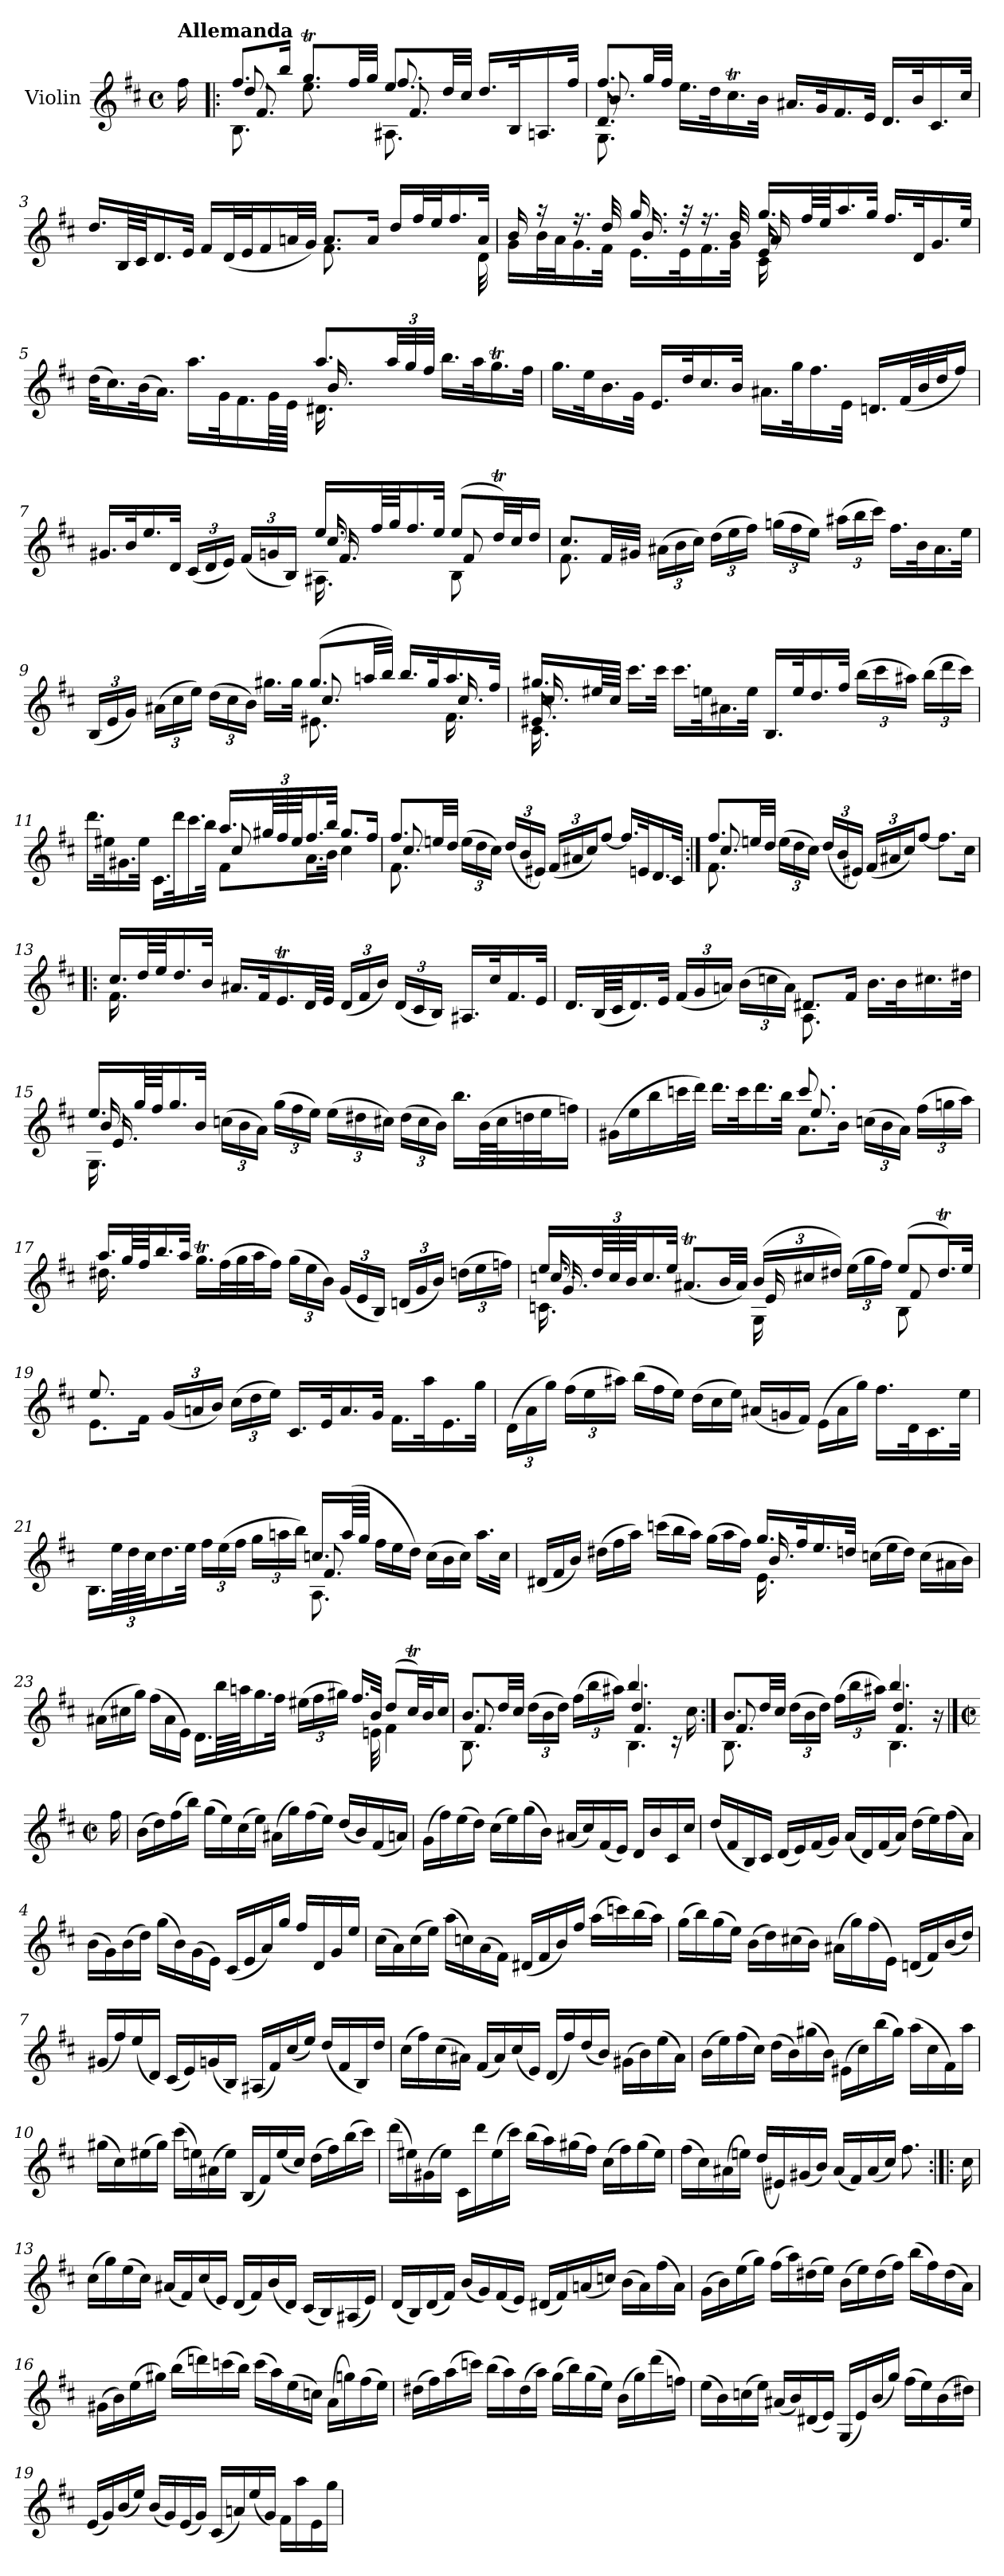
**kern
*part1
*staff1
*I"Violin
*I'Vln.
*clefG2
*k[f#c#]
*M4/4
*met(c)
=
!LO:TX:a:B:t=Allemanda
16ff#\
=1!|:
*^
*	*^
*	*	*^
8.ff#/L	8.B\	8.dd/	8.f#/
16bb/Jk	16ryy	16ryy	16ryy
8.ggT/L	8.ee\	4ryy	4ryy
32ff#/LL	16ryy	.	.
32gg/JJJ	.	.	.
8.ee/L	8.A#X\	8.ff#/	8.f#/
32dd/LL	16ryy	16ryy	16ryy
32cc#/JJJ	.	.	.
16.dd/LL	4ryy	4ryy	4ryy
32B/K	.	.	.
16.An/	.	.	.
32ff#/JJk	.	.	.
=2	=2	=2	=2
8.ff#/L	8.G\	8.b/	8.d/
32gg/LL	16ryy	16ryy	16ryy
32ff#/JJJ	.	.	.
16.ee\LL	4ryy	4ryy	4ryy
32dd\K	.	.	.
16.cc#t\	.	.	.
32b\JJk	.	.	.
16.a#X/LL	2ryy	2ryy	2ryy
32g/K	.	.	.
16.f#/	.	.	.
32e/JJk	.	.	.
16.d/LL	.	.	.
32b/K	.	.	.
16.c#/	.	.	.
32cc#/JJk	.	.	.
*	*v	*v	*v
=3	=3
16.dd/LL	2ryy
64B/LL	.
64c#/JJ	.
16.d/	.
32e/JJk	.
16f#/LL	.
(<32d/L	.
32e/J	.
16f#/	.
32an/L	.
32g/JJJ)	.
8.a/L	8.f#\
16a/Jk	16ryy
16dd/LL	8ryy
32ff#/L	.
32ee/J	.
16.ff#/	16.ryy
32a/JJk	32d\
!!LO:LB:g=z	!!
=4	=4
*^	*^
16b/	16g\LL	4ryy	2ryy
16r	32b\L	.	.
.	32a\J	.	.
16.r	16.g\	.	.
32dd/	32f#\JJk	.	.
16.gg/	16.e\LL	16.b/	.
32r	32e\K	32ryy	.
16.r	16.f#\	8ryy	.
32b/	32g\JJk	.	.
16.gg/LL	16c#\	16a/	16e/
.	16ryy	16ryy	16ryy
64ff#/LL	.	.	.
64ee/JJ	.	.	.
16.aa/	8ryy	8ryy	8ryy
32gg/JJk	.	.	.
16.ff#/LL	4ryy	4ryy	4ryy
32d/K	.	.	.
16.g/	.	.	.
32ee/JJk	.	.	.
*	*	*v	*v
=5	=5	=5
(>32dd\KLL	2ryy	2ryy
16.cc#\)	.	.
(>32b\K	.	.
16.a\JJ)	.	.
16.aa\LL	.	.
32g\K	.	.
16.f#\	.	.
64g\LL	.	.
64e\JJJJ	.	.
8.aa/L	16.d#X\	16.b/
.	32ryy	32ryy
.	8ryy	8ryy
*Xbrackettup	*	*
48aa/LL	.	.
48gg/	.	.
48ff#/JJJ	.	.
16.bb\LL	4ryy	4ryy
32aa\K	.	.
16.ggT\	.	.
32ff#\JJk	.	.
*v	*v	*v
=6
16.gg\LL
32ee\K
16.b\
32g\JJk
16.e/LL
32dd/K
16.cc#/
32b/JJk
16.a#X\LL
32gg\K
16.ff#\
32e\JJk
16.dn/LL
(<32f#/L
32b/
32dd/J
16ff#/JJ)
!!LO:LB:g=z
=7
*^
*	*^
*	*	*^
16.g#X/LL	2ryy	2ryy	2ryy
32b/K	.	.	.
16.ee/	.	.	.
32d/JJk	.	.	.
(<24c#/LL	.	.	.
24d/	.	.	.
24e/JJ)	.	.	.
(<24f#/LL	.	.	.
24gn/	.	.	.
24B/JJ)	.	.	.
16.ee/LL	16.A#X\	16.cc#/	16.f#/
64ff#/LL	32ryy	32ryy	32ryy
64gg/JJ	.	.	.
16.ff#/	8ryy	8ryy	8ryy
32ee/JJk	.	.	.
(>8ee/L	8B\	8f#/	8ryy
32ddT/LL)	8ryy	8ryy	8ryy
32cc#/J	.	.	.
16dd/JJ	.	.	.
*	*v	*v	*v
=8	=8
8.cc#/L	8.f#\
32f#/LL	16ryy
32g#X/JJJ	.
(<24a#X\LL	4ryy
24b\	.
24cc#\JJ)	.
(>24dd\LL	.
24ee\	.
24ff#\JJ)	.
(>24ggn\LL	2ryy
24ff#\	.
24ee\JJ)	.
(>24aa#X\LL	.
24bb\	.
24ccc#\JJ)	.
16.ff#\LL	.
32b\K	.
16.a#\	.
32ee\JJk	.
!!LO:LB:g=z	!!
=9	=9
*	*^
(<24B/LL	2ryy	2ryy
24e/	.	.
24g/JJ)	.	.
(>24a#X\LL	.	.
24cc#\	.	.
24ee\JJ)	.	.
(>24dd\LL	.	.
24cc#\	.	.
24b\JJ)	.	.
16.gg#X\LL	.	.
32gg#\JJk	.	.
(>8.gg#/L	8.e#X\	8.cc#/
32aan/LL	16ryy	16ryy
32bb/JJJ)	.	.
16.bb/LL	8ryy	8ryy
32gg#/K	.	.
16.aa/	16.f#\	16.cc#/
32ff#/JJk	32ryy	32ryy
=10	=10	=10
*	*	*^
16.gg#X/LL	16.cc#/	16.e#X/	16.c#\
64ee#X/LL	32ryy	32ryy	32ryy
64cc#/JJJJ	.	.	.
16.ccc#\LL	8ryy	8ryy	8ryy
32ccc#\JJk	.	.	.
16.ccc#\LL	4ryy	4ryy	4ryy
32een\K	.	.	.
16.a#X\	.	.	.
32ee\JJk	.	.	.
16.B/LL	2ryy	2ryy	2ryy
32ee/K	.	.	.
16.dd/	.	.	.
32ff#/JJk	.	.	.
(>24bb\LL	.	.	.
24ccc#\	.	.	.
24aa#X\JJ)	.	.	.
(>24bb\LL	.	.	.
24ddd\	.	.	.
24ccc#\JJ)	.	.	.
*	*	*v	*v
!!LO:LB:g=z
=11	=11	=11
16.ddd\LL	2ryy	2ryy
32ee#X\K	.	.
16.g#X\	.	.
32ee#\JJk	.	.
16.c#\LL	.	.
32ddd\K	.	.
16.ccc#\	.	.
32bb\JJk	.	.
16.aa/LL	8f#\L	8cc#/
96gg#X/LL	.	.
96ff#/	.	.
96ee#/JJ	.	.
16.ff#/	16.a\L	8ryy
32bb/JJk	32b\JJk	.
8.gg#/L	4cc#\	4ryy
16ff#/Jk	.	.
=12	=12	=12
8.ff#/L	8.f#\	8.cc#/
32een/LL	16ryy	16ryy
32dd/JJJ	.	.
(>24ee\LL	4ryy	4ryy
24dd\	.	.
24cc#\JJ)	.	.
(<24dd/LL	.	.
24b/	.	.
24e#X/JJ)	.	.
(<24f#/LL	2ryy	2ryy
24a#X/	.	.
24cc#/J)	.	.
[8ff#/J	.	.
16.ff#/LL]	.	.
32en/K	.	.
16.d/	.	.
32c#/JJk	.	.
=12X1:|!	=12X1:|!	=12X1:|!
8.ff#/L	8.f#\	8.cc#/
32een/LL	16ryy	16ryy
32dd/JJJ	.	.
(>24ee\LL	4ryy	4ryy
24dd\	.	.
24cc#\JJ)	.	.
(<24dd/LL	.	.
24b/	.	.
24e#X/JJ)	.	.
(<24f#/LL	2ryy	2ryy
24a#X/	.	.
24cc#/J)	.	.
[8ff#/J	.	.
8.ff#\L]	.	.
16cc#\Jk	.	.
*	*v	*v
!!LO:LB:g=z
=13!|:	=13!|:
16.cc#/LL	16.f#\
64dd/LL	32ryy
64ee/JJ	.
16.dd/	8ryy
32b/JJk	.
16.a#X/LL	4ryy
32f#/K	.
16.eT/	.
64d/LL	.
64e/JJJJ	.
(<24d/LL	2ryy
24f#/	.
24b/JJ)	.
(<24d/LL	.
24c#/	.
24B/JJ)	.
16.A#X/LL	.
32cc#/K	.
16.f#/	.
32e/JJk	.
=14	=14
16.d/LL	2ryy
(<64B/LL	.
64c#/JJ	.
16.d/)	.
32e/JJk	.
(<24f#/LL	.
24g/	.
24an/JJ)	.
(>24b\LL	.
24ccn\	.
24a\JJ)	.
8.d#X/L	8.A\
16f#/Jk	16ryy
16.b\LL	4ryy
32b\K	.
16.cc#X\	.
32dd#X\JJk	.
!!LO:LB:g=z	!!
=15	=15
*^	*^
16.ee/LL	16.G\	16.b/	16.e/
64gg/LL	32ryy	32ryy	32ryy
64ff#/JJ	.	.	.
16.gg/	8ryy	8ryy	8ryy
32b/JJk	.	.	.
(>24ccn\LL	4ryy	4ryy	4ryy
24b\	.	.	.
24a\JJ)	.	.	.
(>24gg\LL	.	.	.
24ff#\	.	.	.
24ee\JJ)	.	.	.
(>24ee\LL	2ryy	2ryy	2ryy
24dd#X\	.	.	.
24cc#X\JJ)	.	.	.
(>24dd#\LL	.	.	.
24cc#\	.	.	.
24b\JJ)	.	.	.
16.bb\LL	.	.	.
(>64b\LL	.	.	.
64cc#\J	.	.	.
32ddn\	.	.	.
32ee\J	.	.	.
16ffn\JJ)	.	.	.
*	*	*v	*v
=16	=16	=16
2ryy	(>16g#X\LL	2ryy
.	16ee\	.
.	16bb\	.
.	32cccn\L	.
.	32ddd\JJJ)	.
.	16.ddd\LL	.
.	32ccc\K	.
.	16.ddd\	.
.	32bb\JJk	.
8.ccc/	8.a\L	8.ee/
16ryy	16b\Jk	16ryy
4ryy	(>24ccn\LL	4ryy
.	24b\	.
.	24a\JJ)	.
.	(>24ff#\LL	.
.	24ggn\	.
.	24aa\JJ)	.
*	*v	*v
!!LO:LB:g=z
=17	=17
16.aa/LL	16.dd#X\
64gg/LL	32ryy
64ff#/JJ	.
16.bb/	8ryy
32aa/JJk	.
16.ggT\LL	4ryy
(>32ff#\L	.
32gg\	.
32aa\J	.
16ff#\JJ)	.
(>24gg\LL	2ryy
24ee\	.
24b\JJ)	.
(<24g/LL	.
24e/	.
24B/JJ)	.
(<24dn/LL	.
24g/	.
24b/JJ)	.
(>24ddn\LL	.
24ee\	.
24ffn\JJ)	.
=18	=18
*^	*^
16.ee/LL	16.cn\	16.ccn/	16.g/
96dd/LL	32ryy	32ryy	32ryy
96cc/	.	.	.
96b/JJ	.	.	.
16.cc/	8ryy	8ryy	8ryy
32ee/JJk	.	.	.
(<8.a#Xt/L	4ryy	4ryy	4ryy
32b/LL	.	.	.
32a#/JJJ)	.	.	.
(>24b/LL	16G\	16e/	2ryy
24cc#X/	.	.	.
.	16ryy	16ryy	.
24dd#X/JJ)	.	.	.
(>24ee\LL	8ryy	8ryy	.
24gg\	.	.	.
24ff#\JJ)	.	.	.
(>8ee/L	8B\	8f#/	.
16.dd#t/L)	8ryy	8ryy	.
32ee/JJk	.	.	.
*	*v	*v	*v
!!LO:LB:g=z
=19	=19
8.ee/	8.e\L
16ryy	16f#\Jk
4ryy	(<24g/LL
.	24an/
.	24b/JJ)
.	(>24cc#\LL
.	24dd\
.	24ee\JJ)
2ryy	16.c#/LL
.	32e/K
.	16.a/
.	32g/JJk
.	16.f#\LL
.	32aa\K
.	16.e\
.	32gg\JJk
*v	*v
=20
(>24d\LL
24a\
24gg\JJ)
(>24ff#\LL
24ee\
24aa#X\JJ)
*Xtuplet
(>24bb\LL
24ff#\
24ee\JJ)
(>24dd\LL
24cc#\
24ee\JJ)
(<24a#X/LL
24gn/
24f#/JJ)
(>24e\LL
24a#\
24gg\JJ)
16.ff#\LL
32d\K
16.c#\
32ee\JJk
!!LO:PB:g=z
=21
*^
*	*^
2ryy	16.B\LL	2ryy
*	*tuplet	*
.	96ee\LL	.
.	96dd\	.
.	96cc#\JJ	.
.	16.dd\	.
.	32ee\JJk	.
.	24ff#\LL	.
.	(>24ee\	.
.	24ff#\JJ	.
.	24gg\LL	.
.	24aan\	.
.	24bb\JJ)	.
16.ccn/LL	8.A\	8.f#/
(>64aa/LL	.	.
64gg/JJJJ	.	.
24ff#\LL	.	.
24ee\	.	.
.	16ryy	16ryy
24dd\JJ)	.	.
(>24cc\LL	4ryy	4ryy
24b\	.	.
24cc\JJ)	.	.
16.aa\LL	.	.
32cc\JJk	.	.
=22	=22	=22
*Xtuplet	*	*
(<24d#X/LL	2ryy	2ryy
24f#/	.	.
24b/JJ)	.	.
(>24dd#X\LL	.	.
24ff#\	.	.
24aa\JJ)	.	.
(>24cccn\LL	.	.
24bb\	.	.
24aa\JJ)	.	.
(>24gg\LL	.	.
24aa\	.	.
24ff#\JJ)	.	.
16.gg/LL	16.e\	16.b/
32ff#/K	32ryy	32ryy
16.ee/	8ryy	8ryy
32ddn/JJk	.	.
4ryy	(>24ccn\LL	4ryy
.	24ee\	.
.	24dd\JJ)	.
.	(>24cc\LL	.
.	24a#X\	.
.	24b\JJ)	.
*	*v	*v
!!LO:LB:g=z
=23	=23
(>24a#X\LL	2ryy
24cc#X\	.
24gg\JJ)	.
(>24ff#\LL	.
24a#\	.
24e\JJ)	.
16.d\LL	.
64bb\LL	.
64aan\JJ	.
16.gg\	.
32ff#\JJk	.
*tuplet	*
(>24ee#X\LL	8ryy
24ff#\	.
24gg#X\JJ)	.
16.ff#/LL	16.ryy
32b/JJk	32en\
(>8dd/L	4f#\
32cc#t/LL)	.
32b/J	.
16cc#/JJ	.
=24	=24
*^	*^
8.b/L	8.B\	8.f#/	2ryy
32dd/LL	16ryy	16ryy	.
32cc#/JJJ	.	.	.
(>24dd\LL	4ryy	4ryy	.
24b\	.	.	.
24dd\JJ)	.	.	.
(>24ff#\LL	.	.	.
24bb\	.	.	.
24aa#X\JJ)	.	.	.
4.bb/	4.B\	4.dd/	4.f#/
16rc	8ryy	8ryy	8ryy
16cc#\	.	.	.
=25:|!	=25:|!	=25:|!	=25:|!
8.b/L	8.B\	8.f#/	2ryy
32dd/LL	16ryy	16ryy	.
32cc#/JJJ	.	.	.
(>24dd\LL	4ryy	4ryy	.
24b\	.	.	.
24dd\JJ)	.	.	.
(>24ff#\LL	.	.	.
24bb\	.	.	.
24aa#X\JJ)	.	.	.
4.bb/	4.B\	4.dd/	4.f#/
16r	16ryy	16ryy	16ryy
*v	*v	*v	*v
!!LO:LB:g=z
==
*M2/2
*met(c|)
*^
*	*^
*	*	*^
!LO:TX:a:B:t=Double	!	!	!
*v	*v	*v	*v
16ff#\
=1
(>16b\LL
16dd\)
(>16ff#\
16bb\JJ)
(>16gg\LL
16ee\)
(>16cc#\
16ee\JJ)
(>16a#X\LL
16gg\)
(>16ff#\
16ee\JJ)
(<16dd/LL
16b/)
(<16f#/
16an/JJ)
=2
(>16g\LL
16ff#\)
(>16ee\
16dd\JJ)
(>16cc#\LL
16ee\)
(>16gg\
16b\JJ)
(<16a#X/LL
16cc#/)
(<16f#/
16e/JJ)
16d/LL
16b/
16c#/
16cc#/JJ
=3
(<16dd/LL
16f#/
16B/)
16c#/JJ
(<16d/LL
16e/)
(<16f#/
16g/JJ)
(<16a/LL
16d/)
(<16f#/
16a/JJ)
(>16dd\LL
16ee\)
(>16ff#\
16a\JJ)
!!LO:LB:g=z
=4
(>16b\LL
16g\)
(>16b\
16dd\JJ)
(>16gg\LL
16b\)
(>16g\
16e\JJ)
(<16c#/LL
16e/
16a/)
16gg/JJ
16ff#/LL
16d/
16g/
16ee/JJ
=5
(>16cc#\LL
16a\)
(>16cc#\
16ee\JJ)
(>16aa\LL
16ccn\)
(>16a\
16f#\JJ)
(<16d#X/LL
16f#/
16b/)
16ff#/JJ
(>16aa\LL
16cccn\)
(>16bb\
16aa\JJ)
=6
(>16gg\LL
16bb\)
(>16gg\
16ee\JJ)
(>16b\LL
16dd\)
(>16cc#X\
16b\JJ)
(>16a#X\LL
16gg\)
(>16ff#\
16e\JJ)
(<16dn/LL
16f#/)
(<16b/
16dd/JJ)
!!LO:LB:g=z
=7
(<16g#X/LL
16ff#/)
(<16ee/
16d/JJ)
(<16c#/LL
16e/)
(<16gn/
16B/JJ)
(<16A#X/LL
16f#/)
(<16cc#/
16ee/JJ)
(<16dd/LL
16f#/
16B/)
16dd/JJ
=8
(>16cc#\LL
16ff#\)
(>16cc#\
16a#X\JJ)
(<16f#/LL
16a#/)
(<16cc#/
16e/JJ)
(<16d/LL
16ff#/)
(<16dd/
16b/JJ)
(>16g#X\LL
16b\)
(>16ee\
16a#\JJ)
=9
(>16b\LL
16ee\)
(>16ff#\
16cc#\JJ)
(>16dd\LL
16b\)
(>16gg#X\
16b\JJ)
(>16e#X\LL
16cc#\)
(>16bb\
16gg#\JJ)
(>16aa\LL
16cc#\
16f#\)
16aa\JJ
!!LO:LB:g=z
=10
(>16gg#X\LL
16cc#\)
(>16ee#X\
16gg#\JJ)
(>16ccc#\LL
16een\)
(>16a#X\
16ee\JJ)
(<16B/LL
16f#/)
(<16ee/
16cc#/JJ)
(>16dd\LL
16ff#\)
(>16bb\
16ccc#\JJ)
=11
(>16ddd\LL
16ee#X\)
(>16g#X\
16ee#\JJ)
16c#\LL
16ddd\
(>16ee#\
16ccc#\JJ)
(>16bb\LL
16aa\)
(>16gg#X\
16ff#\JJ)
(>16cc#\LL
16ff#\)
(>16gg#\
16ee#\JJ)
=12
(>16ff#\LL
16cc#\)
(>16a#X\
16een\JJ)
(<16dd/LL
16e#X/)
(<16g#X/
16b/JJ)
(<16a#/LL
16f#/)
(<16a#/
16cc#/JJ)
8.ff#\
!!LO:LB:g=z
=12X1:|!|:
16cc#\
=13
(>16cc#\LL
16gg\)
(>16ee\
16cc#\JJ)
(<16a#X/LL
16f#/)
(<16cc#/
16e/JJ)
(<16d/LL
16f#/)
(<16b/
16d/JJ)
(<16c#/LL
16B/)
(<16A#X/
16e/JJ)
=14
(<16d/LL
16B/)
(<16d/
16f#/JJ)
(<16b/LL
16g/)
(<16f#/
16e/JJ)
(<16d#X/LL
16f#/)
(<16an/
16ccn/JJ)
(>16b\LL
16a\)
(>16ff#\
16a\JJ)
=15
(>16g\LL
16b\)
(>16ee\
16gg\JJ)
(>16ff#\LL
16aa\)
(>16dd#X\
16ee\JJ)
(>16b\LL
16ee\)
(>16dd#\
16ff#\JJ)
(>16bb\LL
16ff#\)
(>16dd#\
16a\JJ)
!!LO:LB:g=z
=16
(>16g#X\LL
16b\)
(>16ee\
16gg#X\JJ)
(>16bb\LL
16dddn\)
(>16cccn\
16bb\JJ)
(>16ccc\LL
16aa\)
(>16ee\
16ccn\JJ)
(>16a\LL
16ggn\)
(>16ff#\
16ee\JJ)
=17
(>16dd#X\LL
16ff#\)
(>16aa\
16cccn\JJ)
(>16bb\LL
16aa\)
(>16dd#\
16aa\JJ)
(>16gg\LL
16bb\)
(>16gg\
16ee\JJ)
(>16b\LL
16gg\)
(>16ddd\
16ffn\JJ)
=18
(>16ee\LL
16b\)
(>16ccn\
16ee\JJ)
(<16a#X/LL
16b/)
(<16d#X/
16e/JJ)
(<16G/LL
16e/)
(<16b/
16gg/JJ)
(>16ff#\LL
16ee\)
(>16b\
16dd#X\JJ)
!!LO:LB:g=z
=19
(<16e/LL
16g/)
(<16b/
16ee/JJ)
(<16b/LL
16g/)
(<16e/
16g/JJ)
(<16c#/LL
16an/)
(<16ee/
16g/JJ)
16f#\LL
16aa\
16e\
16gg\JJ
=
*-
